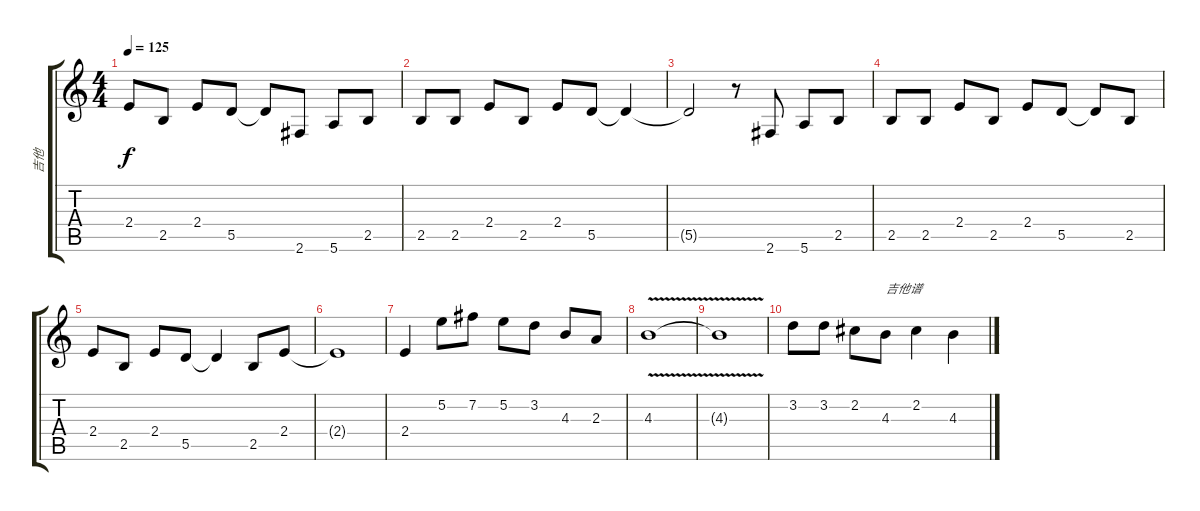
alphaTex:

\track ("吉他" "吉他") {instrument distortionguitar}
\staff {score tabs}
\tuning (E4 B3 G3 D3 A2 E2) {hide}
\ts (4 4)
\tempo 125
\clef g2
\ks c
2.4.8{dy f} 2.5.8 2.4.8 5.5.8 5.5{t}.8 2.6.8 5.6.8 2.5.8 |
2.5.8 2.5.8 2.4.8 2.5.8 2.4.8 5.5.8 5.5{t}.4 |
5.5{t}.2 r.8 2.6.8 5.6.8 2.5.8 |
2.5.8 2.5.8 2.4.8 2.5.8 2.4.8 5.5.8 5.5{t}.8 2.5.8 |
2.4.8 2.5.8 2.4.8 5.5.8 5.5{t}.4 2.5.8 2.4.8 |
2.4{t}.1 |
2.4.4 5.2.8 7.2.8 5.2.8 3.2.8 4.3.8 2.3.8 |
4.3{v}.1 |
4.3{t}.1 |
3.2.8 3.2.8 2.2.8 4.3.8{txt "吉他谱"} 2.2.4 4.3.4
